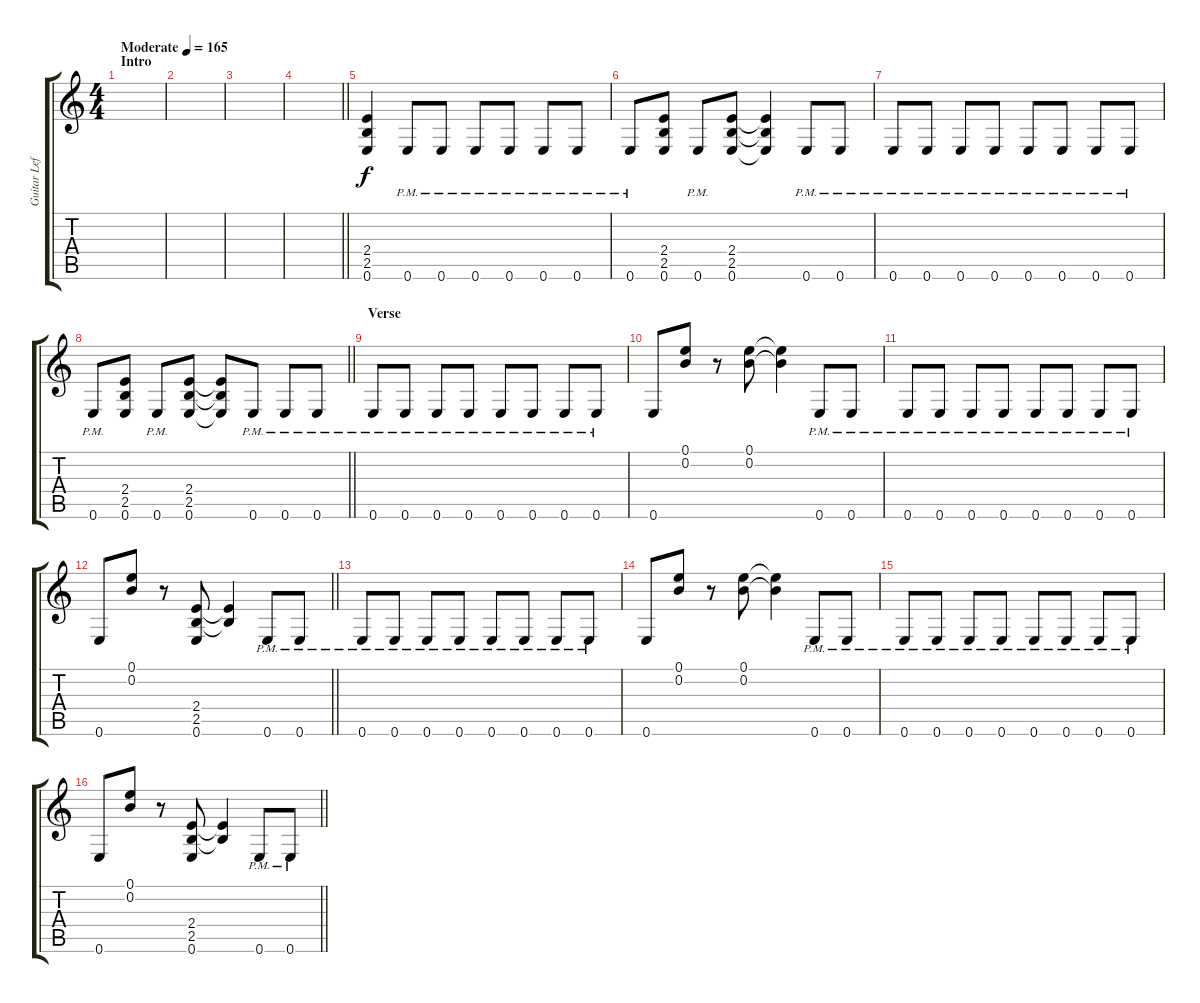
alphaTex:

\track ("Guitar Left" "Guitar Lef") {instrument overdrivenguitar}
\staff {score tabs}
\tuning (E4 B3 G3 D3 A2 E2) {hide}
\ts (4 4)
\section ("" "Intro")
\tempo (165 "Moderate")
\clef g2
\ks c
|
|
|
\barLineRight lightlight
|
(2.4 2.5 0.6).4 0.6{pm}.8 0.6{pm}.8 0.6{pm}.8 0.6{pm}.8 0.6{pm}.8 0.6{pm}.8 |
0.6{pm}.8 (2.4 2.5 0.6).8 0.6{pm}.8 (2.4 2.5 0.6).8 (2.4{t} 2.5{t} 0.6{t}).4 0.6{pm}.8 0.6{pm}.8 |
0.6{pm}.8 0.6{pm}.8 0.6{pm}.8 0.6{pm}.8 0.6{pm}.8 0.6{pm}.8 0.6{pm}.8 0.6{pm}.8 |
\barLineRight lightlight
0.6{pm}.8 (2.4 2.5 0.6).8 0.6{pm}.8 (2.4 2.5 0.6).8 (2.4{t} 2.5{t} 0.6{t}).8 0.6{pm}.8 0.6{pm}.8 0.6{pm}.8 |
\section ("" "Verse")
0.6{pm}.8 0.6{pm}.8 0.6{pm}.8 0.6{pm}.8 0.6{pm}.8 0.6{pm}.8 0.6{pm}.8 0.6{pm}.8 |
0.6.8 (0.1 0.2).8 r.8 (0.1 0.2).8 (0.1{t} 0.2{t}).4 0.6{pm}.8 0.6{pm}.8 |
0.6{pm}.8 0.6{pm}.8 0.6{pm}.8 0.6{pm}.8 0.6{pm}.8 0.6{pm}.8 0.6{pm}.8 0.6{pm}.8 |
\barLineRight lightlight
0.6.8 (0.1 0.2).8 r.8 (2.4 2.5 0.6).8 (2.4{t} 2.5{t}).4 0.6{pm}.8 0.6{pm}.8 |
0.6{pm}.8 0.6{pm}.8 0.6{pm}.8 0.6{pm}.8 0.6{pm}.8 0.6{pm}.8 0.6{pm}.8 0.6{pm}.8 |
0.6.8 (0.1 0.2).8 r.8 (0.1 0.2).8 (0.1{t} 0.2{t}).4 0.6{pm}.8 0.6{pm}.8 |
0.6{pm}.8 0.6{pm}.8 0.6{pm}.8 0.6{pm}.8 0.6{pm}.8 0.6{pm}.8 0.6{pm}.8 0.6{pm}.8 |
\barLineRight lightlight
0.6.8 (0.1 0.2).8 r.8 (2.4 2.5 0.6).8 (2.4{t} 2.5{t}).4 0.6{pm}.8 0.6{pm}.8
